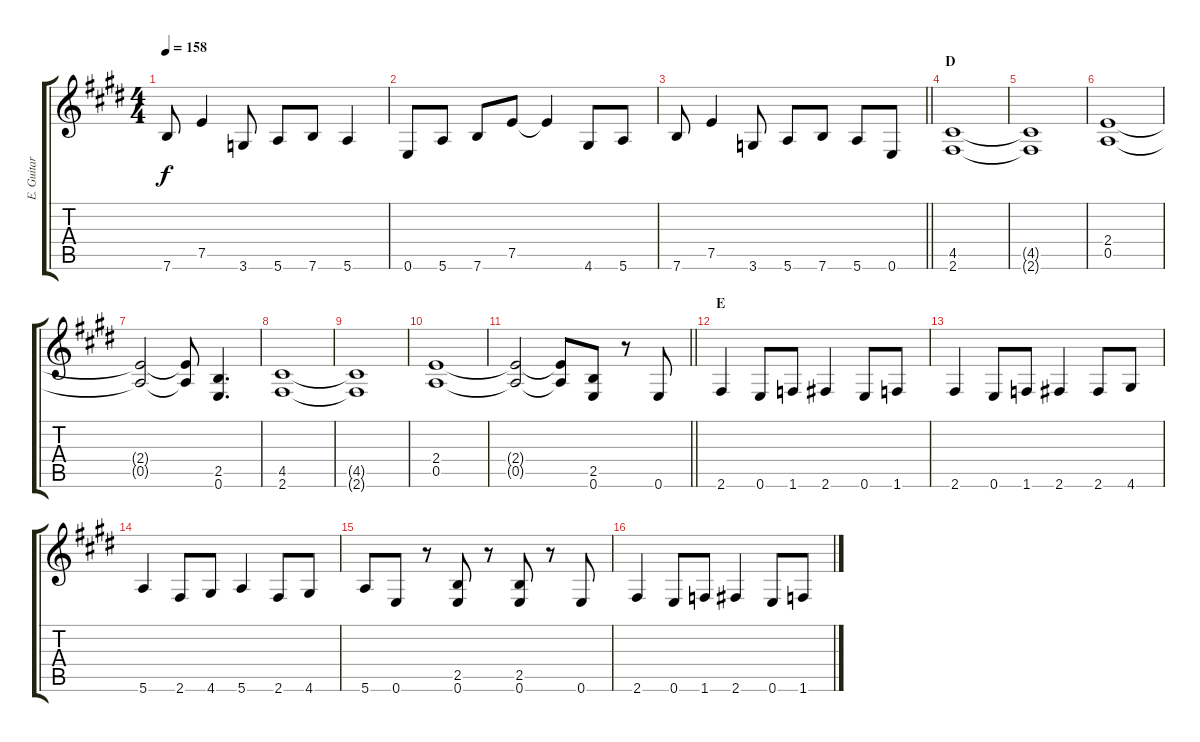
\track ("E. Guitar I" "E. Guitar ") {instrument electricguitarclean}
\staff {score tabs}
\tuning (E4 B3 G3 D3 A2 E2) {hide}
\ts (4 4)
\tempo 158
\clef g2
\ks e
7.6.8{dy f} 7.5.4 3.6.8 5.6.8 7.6.8 5.6.4 |
0.6.8 5.6.8 7.6.8 7.5.8 7.5{t}.4 4.6.8 5.6.8 |
\barLineRight lightlight
7.6.8 7.5.4 3.6.8 5.6.8 7.6.8 5.6.8 0.6.8 |
\section ("" "D")
(4.5 2.6).1 |
(4.5{t} 2.6{t}).1 |
(2.4 0.5).1 |
(2.4{t} 0.5{t}).2 (2.4{t} 0.5{t}).8 (2.5 0.6).4{d} |
(4.5 2.6).1 |
(4.5{t} 2.6{t}).1 |
(2.4 0.5).1 |
\barLineRight lightlight
(2.4{t} 0.5{t}).2 (2.4{t} 0.5{t}).8 (2.5 0.6).8 r.8 0.6.8 |
\section ("" "E")
2.6.4 0.6.8 1.6.8 2.6.4 0.6.8 1.6.8 |
2.6.4 0.6.8 1.6.8 2.6.4 2.6.8 4.6.8 |
5.6.4 2.6.8 4.6.8 5.6.4 2.6.8 4.6.8 |
5.6.8 0.6.8 r.8 (2.5 0.6).8 r.8 (2.5 0.6).8 r.8 0.6.8 |
2.6.4 0.6.8 1.6.8 2.6.4 0.6.8 1.6.8
